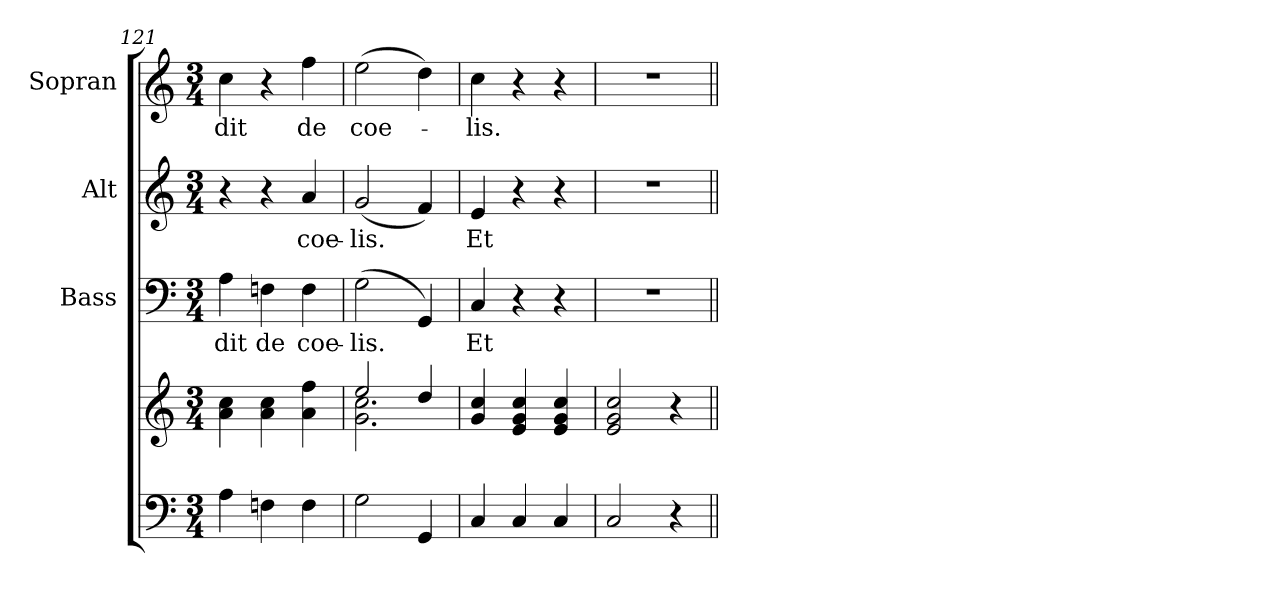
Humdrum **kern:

**kern	**kern	**kern	**text	**kern	**text	**kern	**text
*part4	*part4	*part3	*part3	*part2	*part2	*part1	*part1
*staff5	*staff4	*staff3	*staff3	*staff2	*staff2	*staff1	*staff1
*	*	*I"Bass	*	*I"Alt	*	*I"Sopran	*
*	*	*I'B.	*	*I'A.	*	*I'S.	*
*clefF4	*clefG2	*clefF4	*	*clefG2	*	*clefG2	*
*k[]	*k[]	*k[]	*	*k[]	*	*k[]	*
*C:	*C:	*C:	*	*C:	*	*C:	*
*M3/4	*M3/4	*M3/4	*	*M3/4	*	*M3/4	*
=121	=121	=121	=121	=121	=121	=121	=121
!	!	!	!LO:LY:b	!	!	!	!LO:LY:b
4A\	4a\ 4cc\	4A\	-dit	4r	.	4cc\	-dit
!	!	!	!LO:LY:b	!	!	!	!
4Fn\	4a\ 4cc\	4Fn\	de	4r	.	4r	.
!	!	!	!LO:LY:b	!	!LO:LY:b	!	!LO:LY:b
4F\	4a\ 4ff\	4F\	coe-	4a/	coe-	4ff\	de
!!LO:LB:g=z
=122	=122	=122	=122	=122	=122	=122	=122
*	*^	*	*	*	*	*	*
!	!	!	!	!LO:LY:b	!	!LO:LY:b	!	!LO:LY:b
2G\	2ee/	2.g\ 2.cc\	(>2G\	-lis.	(<2g/	-lis.	(>2ee\	coe-
4GG/	4dd/	.	4GG/)	.	4f/)	.	4dd\)	.
*	*v	*v	*	*	*	*	*	*
=123	=123	=123	=123	=123	=123	=123	=123
!	!	!	!LO:LY:b	!	!LO:LY:b	!	!LO:LY:b
4C/	4g/ 4cc/	4C/	Et	4e/	Et	4cc\	-lis.
4C/	4e/ 4g/ 4cc/	4r	.	4r	.	4r	.
4C/	4e/ 4g/ 4cc/	4r	.	4r	.	4r	.
=124	=124	=124	=124	=124	=124	=124	=124
2C/	2e/ 2g/ 2cc/	2.r	.	2.r	.	2.r	.
4r	4r	.	.	.	.	.	.
=||	=||	=||	=||	=||	=||	=||	=||
*-	*-	*-	*-	*-	*-	*-	*-
